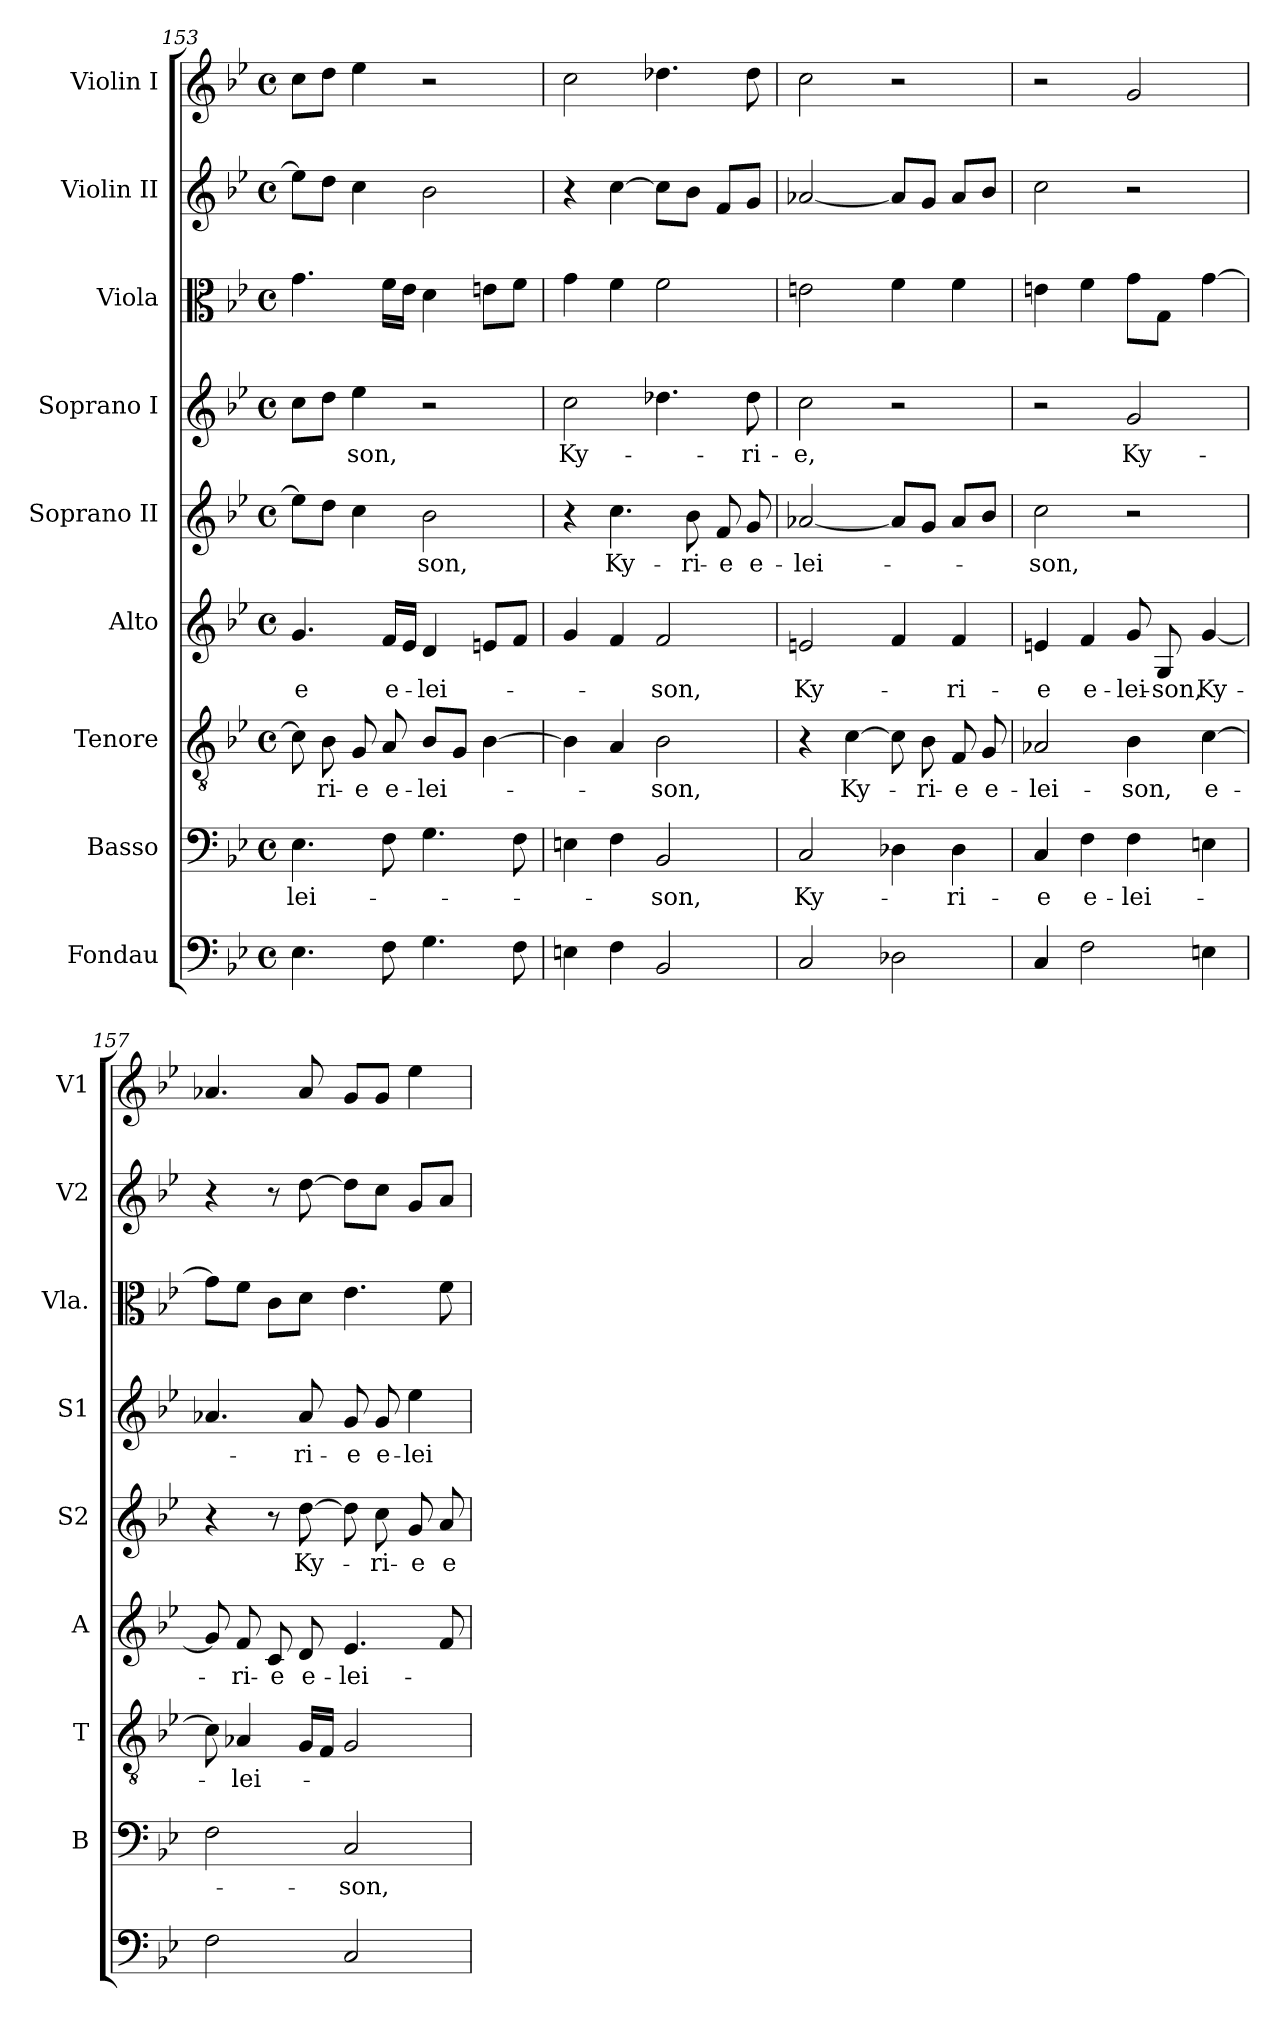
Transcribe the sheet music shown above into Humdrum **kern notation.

**kern	**kern	**text	**kern	**text	**kern	**text	**kern	**text	**kern	**text	**kern	**kern	**kern
*part9	*part8	*part8	*part7	*part7	*part6	*part6	*part5	*part5	*part4	*part4	*part3	*part2	*part1
*staff9	*staff8	*staff8	*staff7	*staff7	*staff6	*staff6	*staff5	*staff5	*staff4	*staff4	*staff3	*staff2	*staff1
*I"Fondau	*I"Basso	*	*I"Tenore	*	*I"Alto	*	*I"Soprano  II	*	*I"Soprano  I	*	*I"Viola	*I"Violin  II	*I"Violin  I
*	*I'B	*	*I'T	*	*I'A	*	*I'S2	*	*I'S1	*	*I'Vla.	*I'V2	*I'V1
*clefF4	*clefF4	*	*clefGv2	*	*clefG2	*	*clefG2	*	*clefG2	*	*clefC3	*clefG2	*clefG2
*k[b-e-]	*k[b-e-]	*	*k[b-e-]	*	*k[b-e-]	*	*k[b-e-]	*	*k[b-e-]	*	*k[b-e-]	*k[b-e-]	*k[b-e-]
*B-:	*B-:	*	*B-:	*	*B-:	*	*B-:	*	*B-:	*	*B-:	*B-:	*B-:
*M4/4	*M4/4	*	*M4/4	*	*M4/4	*	*M4/4	*	*M4/4	*	*M4/4	*M4/4	*M4/4
*met(c)	*met(c)	*	*met(c)	*	*met(c)	*	*met(c)	*	*met(c)	*	*met(c)	*met(c)	*met(c)
=153	=153	=153	=153	=153	=153	=153	=153	=153	=153	=153	=153	=153	=153
!	!	!LO:LY:b	!	!	!	!LO:LY:b	!	!	!	!	!	!	!
4.E-\	4.E-\	-lei-	8c\]	.	4.g/	-e	8ee-\L]	.	8cc\L	.	4.g\	8ee-\L]	8cc\L
!	!	!	!	!LO:LY:b	!	!	!	!	!	!	!	!	!
.	.	.	8B-\	-ri-	.	.	8dd\J	.	8dd\J	.	.	8dd\J	8dd\J
!	!	!	!	!LO:LY:b	!	!	!	!	!	!LO:LY:b	!	!	!
.	.	.	8G/	-e	.	.	4cc\	.	4ee-\	-son,	.	4cc\	4ee-\
!	!	!	!	!LO:LY:b	!	!LO:LY:b	!	!	!	!	!	!	!
8F\	8F\	.	8A/	e-	16f/LL	e-	.	.	.	.	16f\LL	.	.
.	.	.	.	.	16e-/JJ	.	.	.	.	.	16e-\JJ	.	.
!	!	!	!	!LO:LY:b	!	!LO:LY:b	!	!LO:LY:b	!	!	!	!	!
4.G\	4.G\	.	8B-/L	-lei-	4d/	-lei-	2b-\	-son,	2r	.	4d\	2b-\	2r
.	.	.	8G/J	.	.	.	.	.	.	.	.	.	.
.	.	.	[4B-\	.	8en/L	.	.	.	.	.	8en\L	.	.
8F\	8F\	.	.	.	8f/J	.	.	.	.	.	8f\J	.	.
=154	=154	=154	=154	=154	=154	=154	=154	=154	=154	=154	=154	=154	=154
!	!	!	!	!	!	!	!	!	!	!LO:LY:b	!	!	!
4En\	4En\	.	4B-\]	.	4g/	.	4r	.	2cc\	Ky-	4g\	4r	2cc\
!	!	!	!	!	!	!	!	!LO:LY:b	!	!	!	!	!
4F\	4F\	.	4A/	.	4f/	.	4.cc\	Ky-	.	.	4f\	[4cc\	.
!	!	!LO:LY:b	!	!LO:LY:b	!	!LO:LY:b	!	!	!	!	!	!	!
2BB-/	2BB-/	-son,	2B-\	-son,	2f/	-son,	.	.	4.dd-X\	.	2f\	8cc\L]	4.dd-X\
!	!	!	!	!	!	!	!	!LO:LY:b	!	!	!	!	!
.	.	.	.	.	.	.	8b-\	-ri-	.	.	.	8b-\J	.
!	!	!	!	!	!	!	!	!LO:LY:b	!	!	!	!	!
.	.	.	.	.	.	.	8f/	-e	.	.	.	8f/L	.
!	!	!	!	!	!	!	!	!LO:LY:b	!	!LO:LY:b	!	!	!
.	.	.	.	.	.	.	8g/	e-	8dd-\	-ri-	.	8g/J	8dd-\
!!LO:PB:g=z
=155	=155	=155	=155	=155	=155	=155	=155	=155	=155	=155	=155	=155	=155
!	!	!LO:LY:b	!	!	!	!LO:LY:b	!	!LO:LY:b	!	!LO:LY:b	!	!	!
2C/	2C/	Ky-	4r	.	2en/	Ky-	[2a-X/	-lei-	2cc\	-e,	2en\	[2a-X/	2cc\
!	!	!	!	!LO:LY:b	!	!	!	!	!	!	!	!	!
.	.	.	[4c\	Ky-	.	.	.	.	.	.	.	.	.
2D-X\	4D-X\	.	8c\]	.	4f/	.	8a-/L]	.	2r	.	4f\	8a-/L]	2r
!	!	!	!	!LO:LY:b	!	!	!	!	!	!	!	!	!
.	.	.	8B-\	-ri-	.	.	8g/J	.	.	.	.	8g/J	.
!	!	!LO:LY:b	!	!LO:LY:b	!	!LO:LY:b	!	!	!	!	!	!	!
.	4D-\	-ri-	8F/	-e	4f/	-ri-	8a-/L	.	.	.	4f\	8a-/L	.
!	!	!	!	!LO:LY:b	!	!	!	!	!	!	!	!	!
.	.	.	8G/	e-	.	.	8b-/J	.	.	.	.	8b-/J	.
=156	=156	=156	=156	=156	=156	=156	=156	=156	=156	=156	=156	=156	=156
!	!	!LO:LY:b	!	!LO:LY:b	!	!LO:LY:b	!	!LO:LY:b	!	!	!	!	!
4C/	4C/	-e	2A-X/	-lei-	4en/	-e	2cc\	-son,	2r	.	4en\	2cc\	2r
!	!	!LO:LY:b	!	!	!	!LO:LY:b	!	!	!	!	!	!	!
2F\	4F\	e-	.	.	4f/	e-	.	.	.	.	4f\	.	.
!	!	!LO:LY:b	!	!LO:LY:b	!	!LO:LY:b	!	!	!	!LO:LY:b	!	!	!
.	4F\	-lei-	4B-\	-son,	8g/	-lei-	2r	.	2g/	Ky-	8g\L	2r	2g/
!	!	!	!	!	!	!LO:LY:b	!	!	!	!	!	!	!
.	.	.	.	.	8G/	-son,	.	.	.	.	8G\J	.	.
!	!	!	!	!LO:LY:b	!	!LO:LY:b	!	!	!	!	!	!	!
4En\	4En\	.	[4c\	e-	[4g/	Ky-	.	.	.	.	[4g\	.	.
=157	=157	=157	=157	=157	=157	=157	=157	=157	=157	=157	=157	=157	=157
2F\	2F\	.	8c\]	.	8g/]	.	4r	.	4.a-X/	.	8g\L]	4r	4.a-X/
!	!	!	!	!LO:LY:b	!	!LO:LY:b	!	!	!	!	!	!	!
.	.	.	4A-X/	-lei-	8f/	-ri-	.	.	.	.	8f\J	.	.
!	!	!	!	!	!	!LO:LY:b	!	!	!	!	!	!	!
.	.	.	.	.	8c/	-e	8r	.	.	.	8c\L	8r	.
!	!	!	!	!	!	!LO:LY:b	!	!LO:LY:b	!	!LO:LY:b	!	!	!
.	.	.	16G/LL	.	8d/	e-	[8dd\	Ky-	8a-/	-ri-	8d\J	[8dd\	8a-/
.	.	.	16F/JJ	.	.	.	.	.	.	.	.	.	.
!	!	!LO:LY:b	!	!	!	!LO:LY:b	!	!	!	!LO:LY:b	!	!	!
2C/	2C/	-son,	2G/	.	4.e-/	-lei-	8dd\]	.	8g/	-e	4.e-\	8dd\L]	8g/L
!	!	!	!	!	!	!	!	!LO:LY:b	!	!LO:LY:b	!	!	!
.	.	.	.	.	.	.	8cc\	-ri-	8g/	e-	.	8cc\J	8g/J
!	!	!	!	!	!	!	!	!LO:LY:b	!	!LO:LY:b	!	!	!
.	.	.	.	.	.	.	8g/	-e	4ee-\	-lei-	.	8g/L	4ee-\
!	!	!	!	!	!	!	!	!LO:LY:b	!	!	!	!	!
.	.	.	.	.	8f/	.	8a/	e-	.	.	8f\	8a/J	.
=	=	=	=	=	=	=	=	=	=	=	=	=	=
*-	*-	*-	*-	*-	*-	*-	*-	*-	*-	*-	*-	*-	*-
